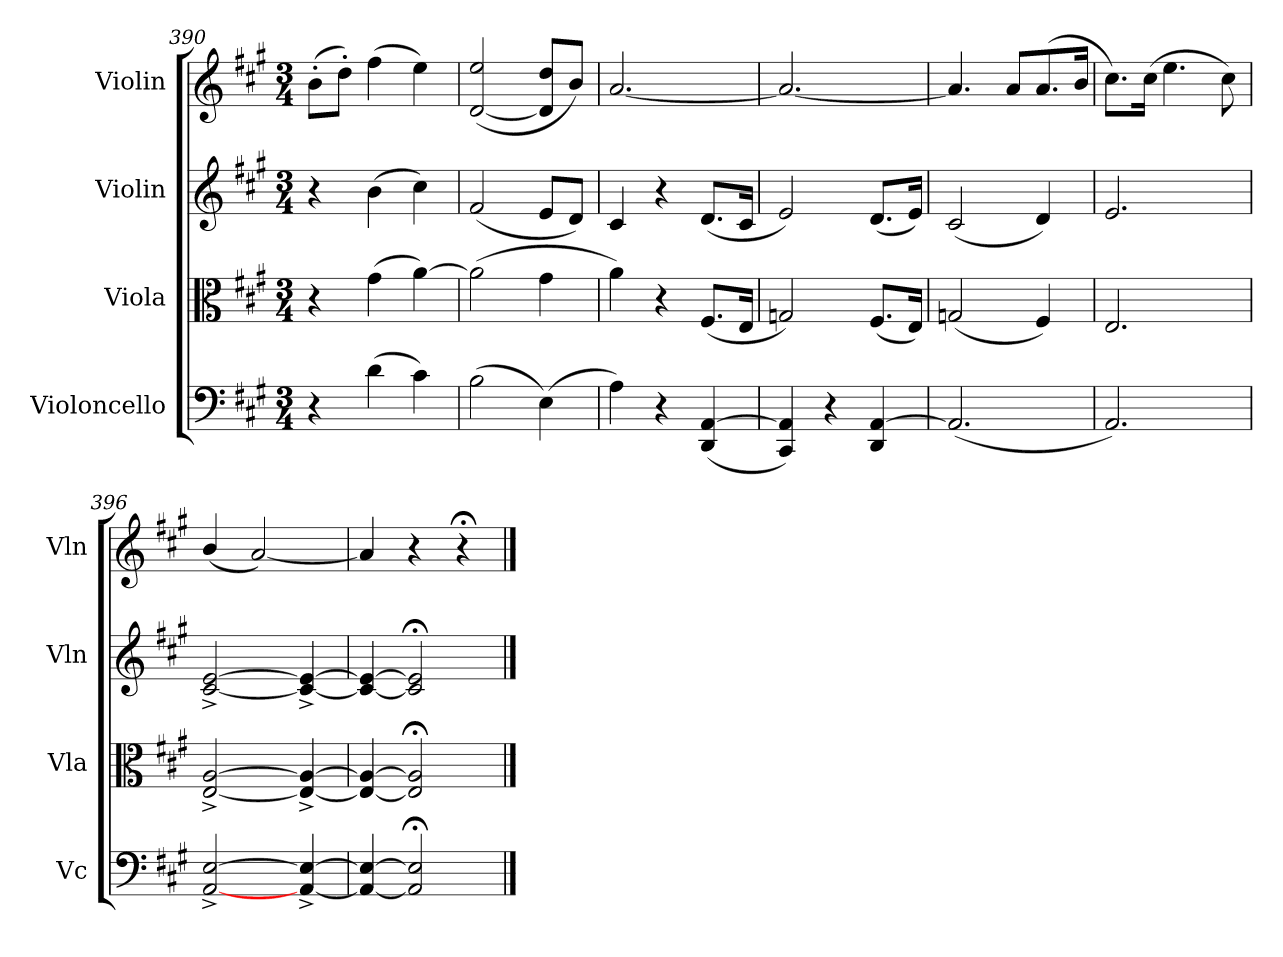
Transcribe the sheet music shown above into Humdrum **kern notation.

**kern	**kern	**kern	**kern
*part4	*part3	*part2	*part1
*staff4	*staff3	*staff2	*staff1
*I"Violoncello	*I"Viola	*I"Violin	*I"Violin
*I'Vc	*I'Vla	*I'Vln	*I'Vln
*clefF4	*clefC3	*clefG2	*clefG2
*k[f#c#g#]	*k[f#c#g#]	*k[f#c#g#]	*k[f#c#g#]
*M3/4	*M3/4	*M3/4	*M3/4
=390	=390	=390	=390
4r	4r	4r	(8b'\L
.	.	.	8dd'\J)
(4d\	(4g#\	(4b\	(4ff#\
4c#\)	[4a\)	4cc#\)	4ee\)
=391	=391	=391	=391
(2B\	(2a\]	(2f#/	(>[2d/ 2ee/
(4E\)	4g#\	8e/L	8d/] 8dd/L
.	.	8d/J)	8b/J)
=392	=392	=392	=392
4A\)	4a\)	4c#/	[2.a/
4r	4r	4r	.
(4DD/ [4AA/	(8.F#/L	(8.d/L	.
.	16E/Jk	16c#/Jk	.
=393	=393	=393	=393
4CC#/ 4AA/])	2Gn/)	2e/)	2.a/_
4r	.	.	.
4DD/ [4AA/	(8.F#/L	(8.d/L	.
.	16E/Jk)	16e/Jk)	.
=394	=394	=394	=394
(2.AA/]	(2Gn/	(2c#/	4.a/]
.	.	.	8a/L
.	4F#/)	4d/)	(8.a/
.	.	.	16b/Jk
=395	=395	=395	=395
2.AA/)	2.E/	2.e/	8.cc#\L)
.	.	.	(16cc#\Jk
.	.	.	4.ee\
.	.	.	8cc#\)
=396	=396	=396	=396
[2AA/^ [2E/^	[2E/^ [2A/^	[2c#/^ [2e/^	(4b/
.	.	.	[2a/)
[4AA/^ 4E/_^	4E/_^ 4A/_^	4c#/_^ 4e/_^	.
=397	=397	=397	=397
4AA/_ 4E/_	4E/_ 4A/_	4c#/_ 4e/_	4a/]
2AA/];< 2E/];<	2E/];< 2A/];<	2c#/];< 2e/];<	4r
.	.	.	4r;<
==	==	==	==
*-	*-	*-	*-
